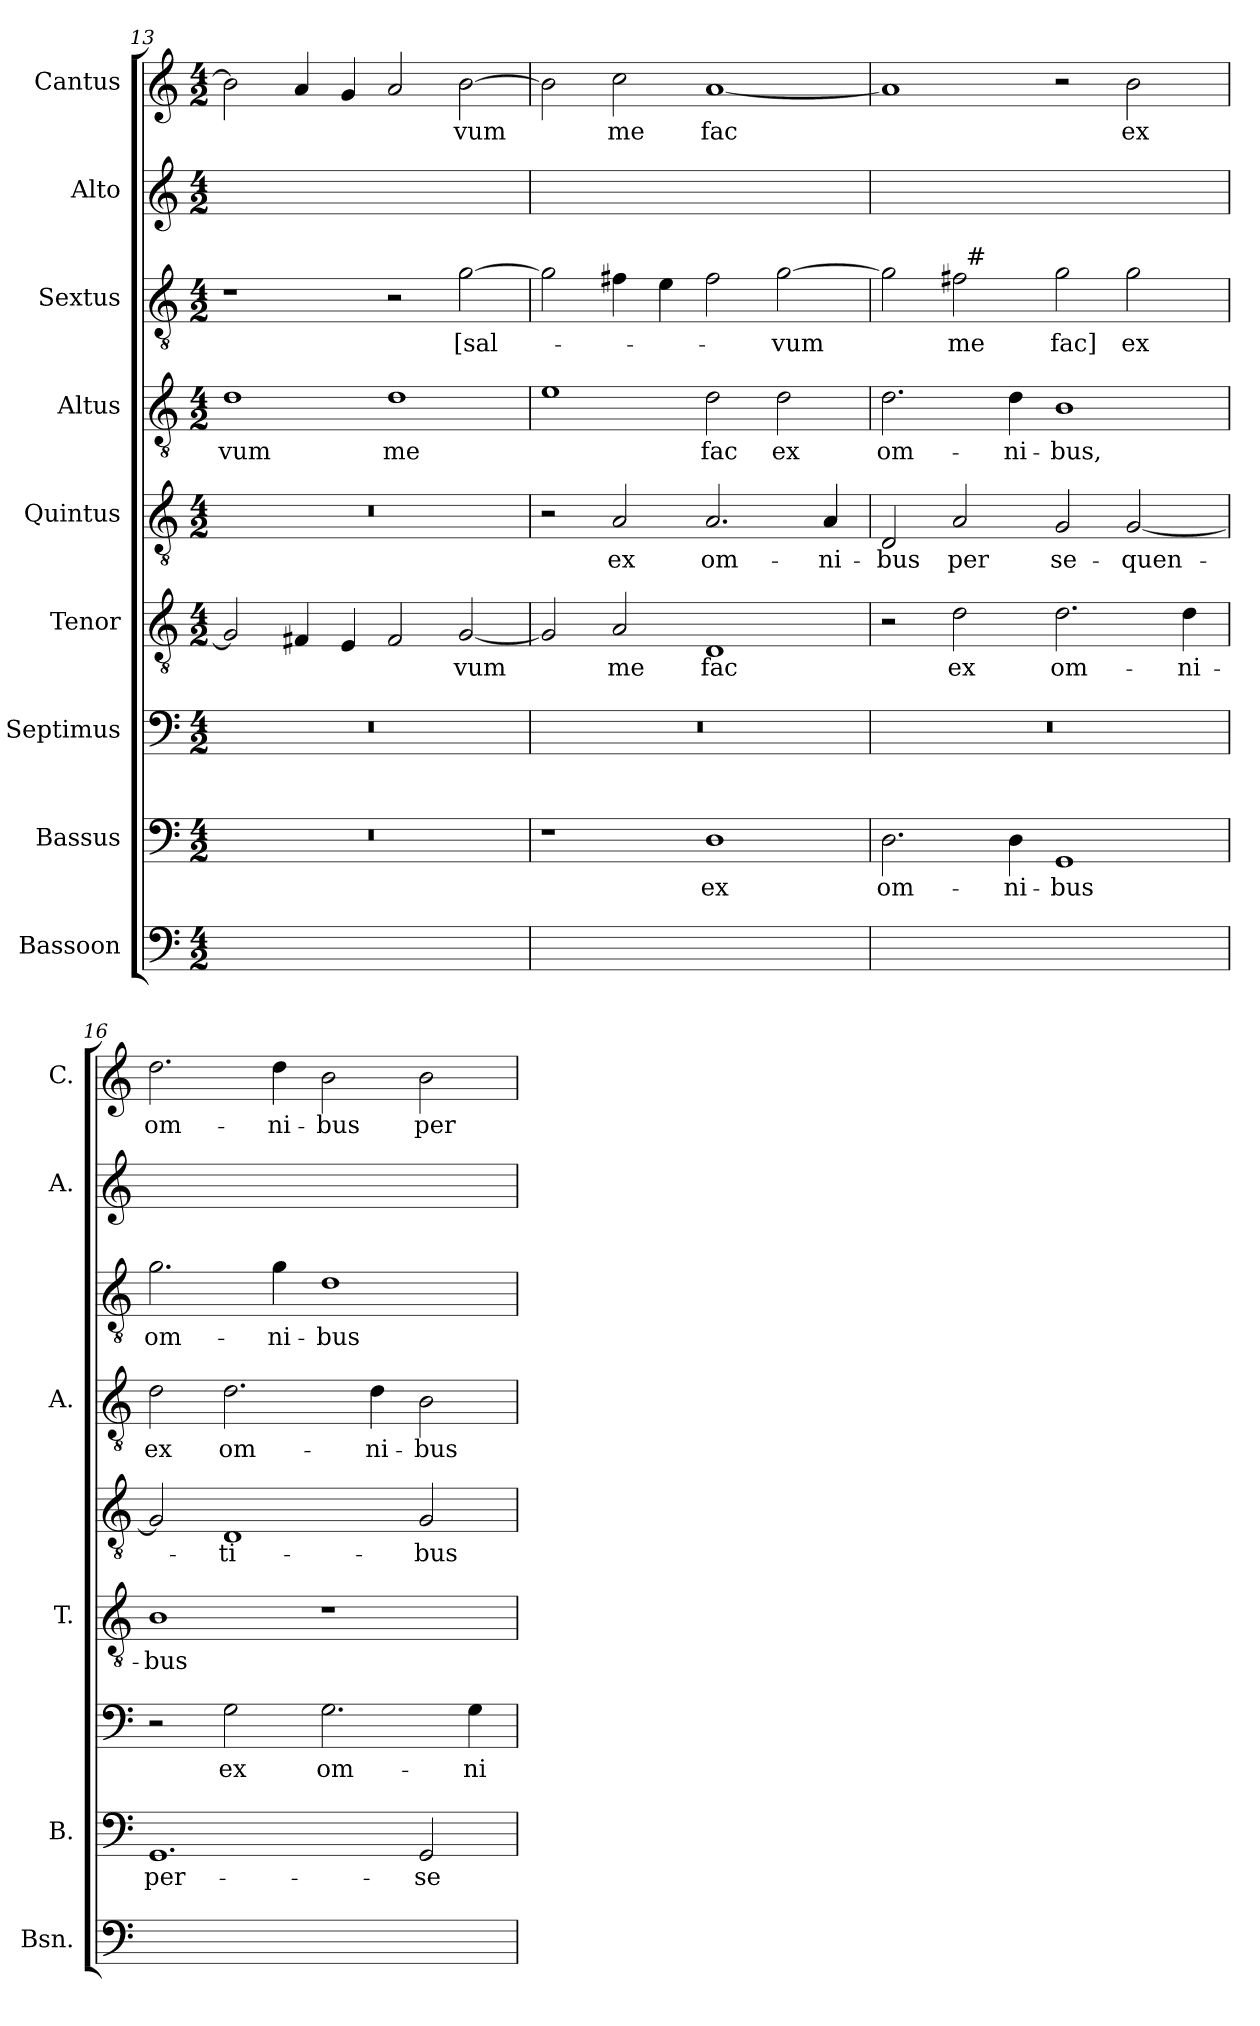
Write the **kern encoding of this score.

**kern	**text	**kern	**text	**kern	**text	**kern	**text	**kern	**text	**kern	**text	**kern	**text	**kern	**text	**kern	**text
*part9	*part9	*part8	*part8	*part7	*part7	*part6	*part6	*part5	*part5	*part4	*part4	*part3	*part3	*part2	*part2	*part1	*part1
*staff9	*staff9	*staff8	*staff8	*staff7	*staff7	*staff6	*staff6	*staff5	*staff5	*staff4	*staff4	*staff3	*staff3	*staff2	*staff2	*staff1	*staff1
*I"Bassoon	*	*I"Bassus	*	*I"Septimus	*	*I"Tenor	*	*I"Quintus	*	*I"Altus	*	*I"Sextus	*	*I"Alto	*	*I"Cantus	*
*I'Bsn.	*	*I'B.	*	*	*	*I'T.	*	*	*	*I'A.	*	*	*	*I'A.	*	*I'C.	*
*clefF4	*	*clefF4	*	*clefF4	*	*clefGv2	*	*clefGv2	*	*clefGv2	*	*clefGv2	*	*clefG2	*	*clefG2	*
*	*	*	*	*	*	*ITrd7c12	*	*ITrd7c12	*	*ITrd7c12	*	*ITrd7c12	*	*	*	*	*
*k[]	*	*k[]	*	*k[]	*	*k[]	*	*k[]	*	*k[]	*	*k[]	*	*k[]	*	*k[]	*
*C:	*	*C:	*	*C:	*	*C:	*	*C:	*	*C:	*	*C:	*	*C:	*	*C:	*
*M4/2	*	*M4/2	*	*M4/2	*	*M4/2	*	*M4/2	*	*M4/2	*	*M4/2	*	*M4/2	*	*M4/2	*
=13	=13	=13	=13	=13	=13	=13	=13	=13	=13	=13	=13	=13	=13	=13	=13	=13	=13
!	!	!LO:N:vis=1	!	!LO:N:vis=1	!	!	!	!LO:N:vis=1	!	!	!LO:LY:b	!	!	!	!	!	!
0ryy	.	0r	.	0r	.	2GG/]	.	0r	.	1D	-vum	1r	.	2b\yy]	.	2b\]	.
.	.	.	.	.	.	4FF#X/	.	.	.	.	.	.	.	4a/yy	.	4a/	.
.	.	.	.	.	.	4EE/	.	.	.	.	.	.	.	4g/yy	.	4g/	.
!	!	!	!	!	!	!	!	!	!	!	!LO:LY:b	!	!	!	!	!	!
.	.	.	.	.	.	2FF#/	.	.	.	1D	me	2r	.	2a/yy	.	2a/	.
!	!	!	!	!	!	!	!LO:LY:b	!	!	!	!	!	!LO:LY:b	!	!	!	!LO:LY:b
.	.	.	.	.	.	[<2GG/	-vum	.	.	.	.	[>2G\	[sal-	[>2b\yy	-vum	[>2b\	-vum
=14	=14	=14	=14	=14	=14	=14	=14	=14	=14	=14	=14	=14	=14	=14	=14	=14	=14
!	!	!	!	!LO:N:vis=1	!	!	!	!	!	!	!	!	!	!	!	!	!
1ryy	.	1r	.	0r	.	2GG/]	.	2r	.	1E	.	2G\]	.	2b\yy]	.	2b\]	.
!	!	!	!	!	!	!	!LO:LY:b	!	!LO:LY:b	!	!	!	!	!	!	!	!LO:LY:b
.	.	.	.	.	.	2AA/	me	2AA/	ex	.	.	4F#X\	.	2cc\yy	me	2cc\	me
.	.	.	.	.	.	.	.	.	.	.	.	4E\	.	.	.	.	.
!	!	!	!LO:LY:b	!	!	!	!LO:LY:b	!	!LO:LY:b	!	!LO:LY:b	!	!	!	!	!	!LO:LY:b
1Dyy	ex	1D	ex	.	.	1DD	fac	2.AA/	om-	2D\	fac	2F#\	.	[<1ayy	fac	[<1a	fac
!	!	!	!	!	!	!	!	!	!	!	!LO:LY:b	!	!LO:LY:b	!	!	!	!
.	.	.	.	.	.	.	.	.	.	2D\	ex	[>2G\	-vum	.	.	.	.
!	!	!	!	!	!	!	!	!	!LO:LY:b	!	!	!	!	!	!	!	!
.	.	.	.	.	.	.	.	4AA/	-ni-	.	.	.	.	.	.	.	.
=15	=15	=15	=15	=15	=15	=15	=15	=15	=15	=15	=15	=15	=15	=15	=15	=15	=15
!	!	!	!LO:LY:b	!LO:N:vis=1	!	!	!	!	!LO:LY:b	!	!LO:LY:b	!	!	!	!	!	!
*	*	*	*	*	*	*	*	*	*	*	*	*^	*	*	*	*	*
2.D\yy	om-	2.D\	om-	0r	.	2r	.	2DD/	-bus	2.D\	om-	2G\]	2ryy	.	1ayy]	.	1a]	.
!	!	!	!	!	!	!	!LO:LY:b	!	!LO:LY:b	!	!	!	!	!LO:LY:b	!	!	!	!
.	.	.	.	.	.	2D\	ex	2AA/	per	.	.	2F#\	32ryy	me	.	.	.	.
!	!	!	!	!	!	!	!	!	!	!	!	!	!LO:TX:a:t=#	!	!	!	!	!
.	.	.	.	.	.	.	.	.	.	.	.	.	1ryy	.	.	.	.	.
!	!	!	!LO:LY:b	!	!	!	!	!	!	!	!LO:LY:b	!	!	!	!	!	!	!
4D\yy	-ni-	4D\	-ni-	.	.	.	.	.	.	4D\	-ni-	.	.	.	.	.	.	.
!	!	!	!LO:LY:b	!	!	!	!LO:LY:b	!	!LO:LY:b	!	!LO:LY:b	!	!	!LO:LY:b	!	!	!	!
1GGyy	-bus	1GG	-bus	.	.	2.D\	om-	2GG/	se-	1BB	-bus,	2G\	.	fac]	2ryy	.	2r	.
!	!	!	!	!	!	!	!	!	!LO:LY:b	!	!	!	!	!LO:LY:b	!	!	!	!LO:LY:b
.	.	.	.	.	.	.	.	[<2GG/	-quen-	.	.	2G\	.	ex	2b\yy	ex	2b\	ex
.	.	.	.	.	.	.	.	.	.	.	.	.	4...ryy	.	.	.	.	.
!	!	!	!	!	!	!	!LO:LY:b	!	!	!	!	!	!	!	!	!	!	!
.	.	.	.	.	.	4D\	-ni-	.	.	.	.	.	.	.	.	.	.	.
!!LO:PB:g=z
=16	=16	=16	=16	=16	=16	=16	=16	=16	=16	=16	=16	=16	=16	=16	=16	=16	=16	=16
!	!	!	!LO:LY:b	!	!	!	!LO:LY:b	!	!	!	!LO:LY:b	!	!	!LO:LY:b	!	!	!	!LO:LY:b
*	*	*	*	*	*	*	*	*	*	*	*	*v	*v	*	*	*	*	*
1.GGyy	per-	1.GG	per-	2r	.	1BB	-bus	2GG/]	.	2D\	ex	2.G\	om-	2.dd\yy	om-	2.dd\	om-
!	!	!	!	!	!LO:LY:b	!	!	!	!LO:LY:b	!	!LO:LY:b	!	!	!	!	!	!
.	.	.	.	2G\	ex	.	.	1DD	-ti-	2.D\	om-	.	.	.	.	.	.
!	!	!	!	!	!	!	!	!	!	!	!	!	!LO:LY:b	!	!	!	!LO:LY:b
.	.	.	.	.	.	.	.	.	.	.	.	4G\	-ni-	4dd\yy	-ni-	4dd\	-ni-
!	!	!	!	!	!LO:LY:b	!	!	!	!	!	!	!	!LO:LY:b	!	!	!	!LO:LY:b
.	.	.	.	2.G\	om-	1r	.	.	.	.	.	1D	-bus	2b\yy	-bus	2b\	-bus
!	!	!	!	!	!	!	!	!	!	!	!LO:LY:b	!	!	!	!	!	!
.	.	.	.	.	.	.	.	.	.	4D\	-ni-	.	.	.	.	.	.
!	!	!	!LO:LY:b	!	!	!	!	!	!LO:LY:b	!	!LO:LY:b	!	!	!	!	!	!LO:LY:b
2GG/yy	-se-	2GG/	-se-	.	.	.	.	2GG/	-bus	2BB\	-bus	.	.	2b\yy	per	2b\	per
!	!	!	!	!	!LO:LY:b	!	!	!	!	!	!	!	!	!	!	!	!
.	.	.	.	4G\	-ni-	.	.	.	.	.	.	.	.	.	.	.	.
=	=	=	=	=	=	=	=	=	=	=	=	=	=	=	=	=	=
*-	*-	*-	*-	*-	*-	*-	*-	*-	*-	*-	*-	*-	*-	*-	*-	*-	*-
